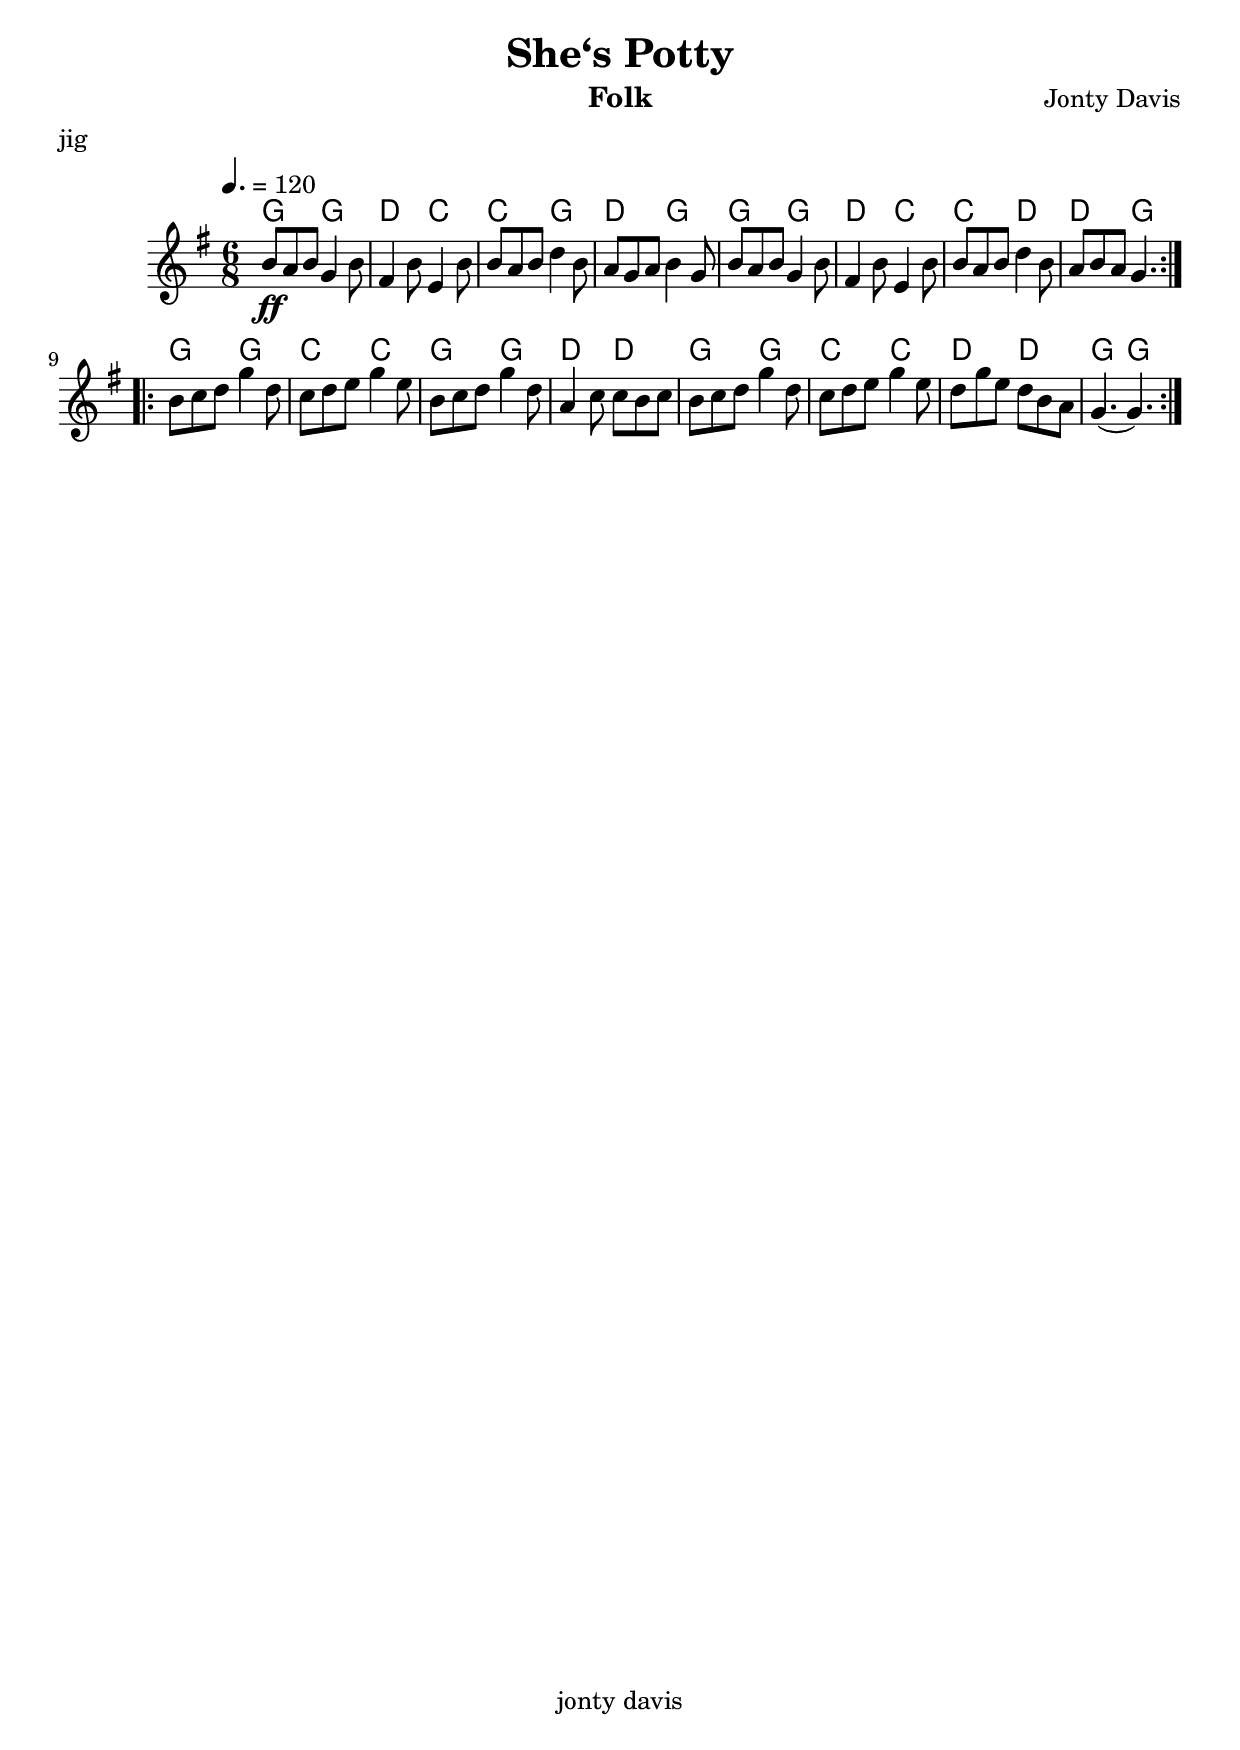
\include "english.ly"
\version "2.12.3"

\header {
  title = "She‘s Potty"
  instrument = "Folk"
  composer = "Jonty Davis"
  meter = "jig"
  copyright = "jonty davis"
}
#(set-global-staff-size 22)
melody = \new Voice \relative c'' {
 \set midiInstrument = #"recorder"
 \set Staff.midiMinimumVolume = #0.6
  \set Staff.midiMaximumVolume = #0.9

  \key g \major
  \time 6/8 
  \tempo 4.=120
  
  \repeat volta  2 {
    b8\ff a8b8 g4b8 |fs4b8 e,4b'8 | b8a8b8 d4b8 | a8g8a8 b4g8 | b8a8b8 g4b8 |
    fs4b8 e,4b'8 | b8a8b8 d4b8 |a8b8a8 g4. |\break
  }
  \repeat volta  2 {
    b8c8d8 g4d8 | c8d8e8 g4e8 | b8c8d8 g4d8 | a4c8 c8b8c8 | b8c8d8 g4d8 | c8d8e8 g4e8 |
    d8g8e8 d8b8a8 |  g4.( g4.) |
  }
  
  
}


  



\score {
  <<
  
        \chords {
                  \set ChordNames.midiInstrument = #"accordion"
                  \set ChordNames.midiMinimumVolume = #0.0
                  \set ChordNames.midiMaximumVolume = #0.1
  
                  g4. g | d c | c g | d g | g g | d c| c d | d g |
                  g g |  c c | g g | d d | g g | c c | d d | g  g|
                  
                }   
  
             \new Staff
                      <<             
                        \melody
                      >>
  >>
                 
        \midi {
          
                \context {
                \Staff
                \remove "Staff_performer"
                }
                \context {
                \Voice
                \consists "Staff_performer"
                
                }
       
            }
      
      \layout{
       
      }
    }
